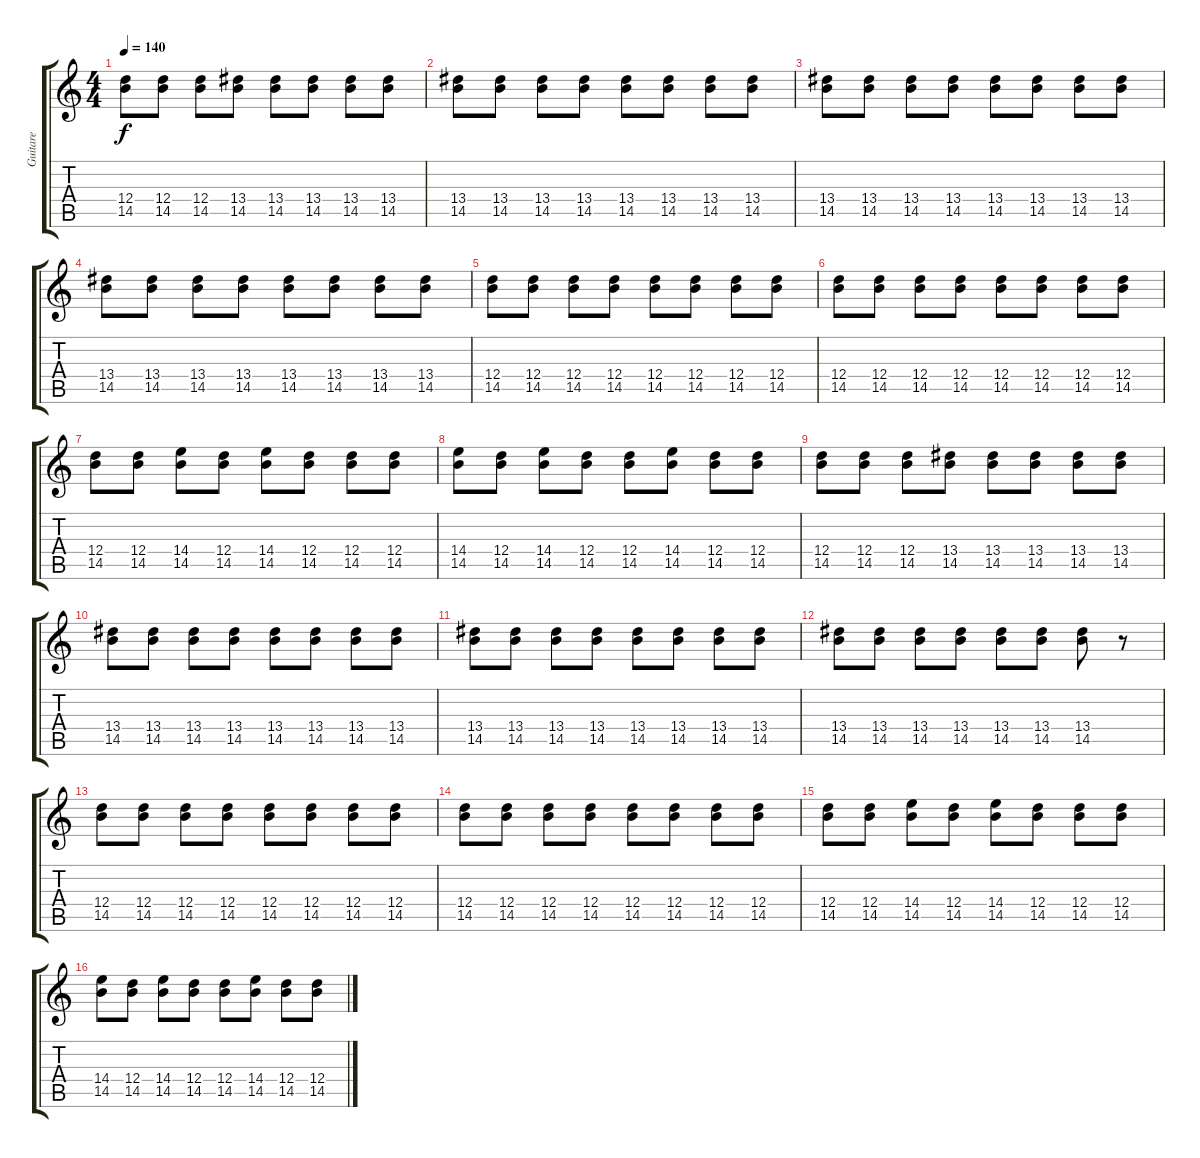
\track ("Guitare" "Guitare") {instrument electricguitarjazz}
\staff {score tabs}
\tuning (E4 B3 G3 D3 A2 E2) {hide}
\ts (4 4)
\tempo 140
\clef g2
\ks c
(12.4 14.5).8{dy f} (12.4 14.5).8 (12.4 14.5).8 (13.4 14.5).8 (13.4 14.5).8 (13.4 14.5).8 (13.4 14.5).8 (13.4 14.5).8 |
(13.4 14.5).8 (13.4 14.5).8 (13.4 14.5).8 (13.4 14.5).8 (13.4 14.5).8 (13.4 14.5).8 (13.4 14.5).8 (13.4 14.5).8 |
(13.4 14.5).8 (13.4 14.5).8 (13.4 14.5).8 (13.4 14.5).8 (13.4 14.5).8 (13.4 14.5).8 (13.4 14.5).8 (13.4 14.5).8 |
(13.4 14.5).8 (13.4 14.5).8 (13.4 14.5).8 (13.4 14.5).8 (13.4 14.5).8 (13.4 14.5).8 (13.4 14.5).8 (13.4 14.5).8 |
(12.4 14.5).8 (12.4 14.5).8 (12.4 14.5).8 (12.4 14.5).8 (12.4 14.5).8 (12.4 14.5).8 (12.4 14.5).8 (12.4 14.5).8 |
(12.4 14.5).8 (12.4 14.5).8 (12.4 14.5).8 (12.4 14.5).8 (12.4 14.5).8 (12.4 14.5).8 (12.4 14.5).8 (12.4 14.5).8 |
(12.4 14.5).8 (12.4 14.5).8 (14.4 14.5).8 (12.4 14.5).8 (14.4 14.5).8 (12.4 14.5).8 (12.4 14.5).8 (12.4 14.5).8 |
(14.4 14.5).8 (12.4 14.5).8 (14.4 14.5).8 (12.4 14.5).8 (12.4 14.5).8 (14.4 14.5).8 (12.4 14.5).8 (12.4 14.5).8 |
(12.4 14.5).8 (12.4 14.5).8 (12.4 14.5).8 (13.4 14.5).8 (13.4 14.5).8 (13.4 14.5).8 (13.4 14.5).8 (13.4 14.5).8 |
(13.4 14.5).8 (13.4 14.5).8 (13.4 14.5).8 (13.4 14.5).8 (13.4 14.5).8 (13.4 14.5).8 (13.4 14.5).8 (13.4 14.5).8 |
(13.4 14.5).8 (13.4 14.5).8 (13.4 14.5).8 (13.4 14.5).8 (13.4 14.5).8 (13.4 14.5).8 (13.4 14.5).8 (13.4 14.5).8 |
(13.4 14.5).8 (13.4 14.5).8 (13.4 14.5).8 (13.4 14.5).8 (13.4 14.5).8 (13.4 14.5).8 (13.4 14.5).8 r.8 |
(12.4 14.5).8 (12.4 14.5).8 (12.4 14.5).8 (12.4 14.5).8 (12.4 14.5).8 (12.4 14.5).8 (12.4 14.5).8 (12.4 14.5).8 |
(12.4 14.5).8 (12.4 14.5).8 (12.4 14.5).8 (12.4 14.5).8 (12.4 14.5).8 (12.4 14.5).8 (12.4 14.5).8 (12.4 14.5).8 |
(12.4 14.5).8 (12.4 14.5).8 (14.4 14.5).8 (12.4 14.5).8 (14.4 14.5).8 (12.4 14.5).8 (12.4 14.5).8 (12.4 14.5).8 |
(14.4 14.5).8 (12.4 14.5).8 (14.4 14.5).8 (12.4 14.5).8 (12.4 14.5).8 (14.4 14.5).8 (12.4 14.5).8 (12.4 14.5).8
